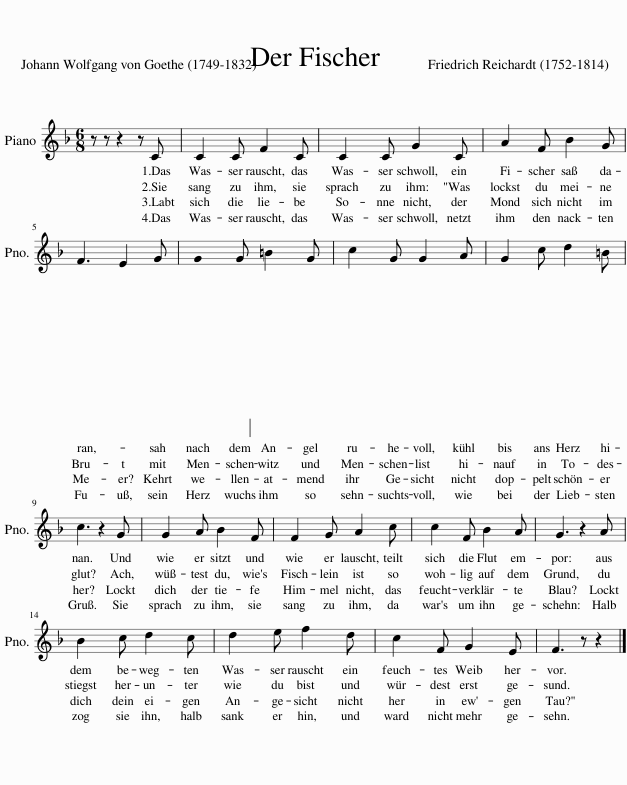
X:1
L:1/8
M:6/8
I:linebreak $
K:F
V:1 treble
V:1
 z z z2 z C | C2 C F2 C | C2 C G2 C | A2 F B2 G |$ F3 E2 G | %5
 G2 G =B2 G | c2 G G2 A | G2 c d2 =B |$ c3 z2 G | G2 A B2 F | %10
 F2 G A2 c | c2 F B2 A | G3 z2 A |$ B2 c d2 c | d2 e f2 d | %15
 c2 F G2 E | F3 z z2 |] %17
